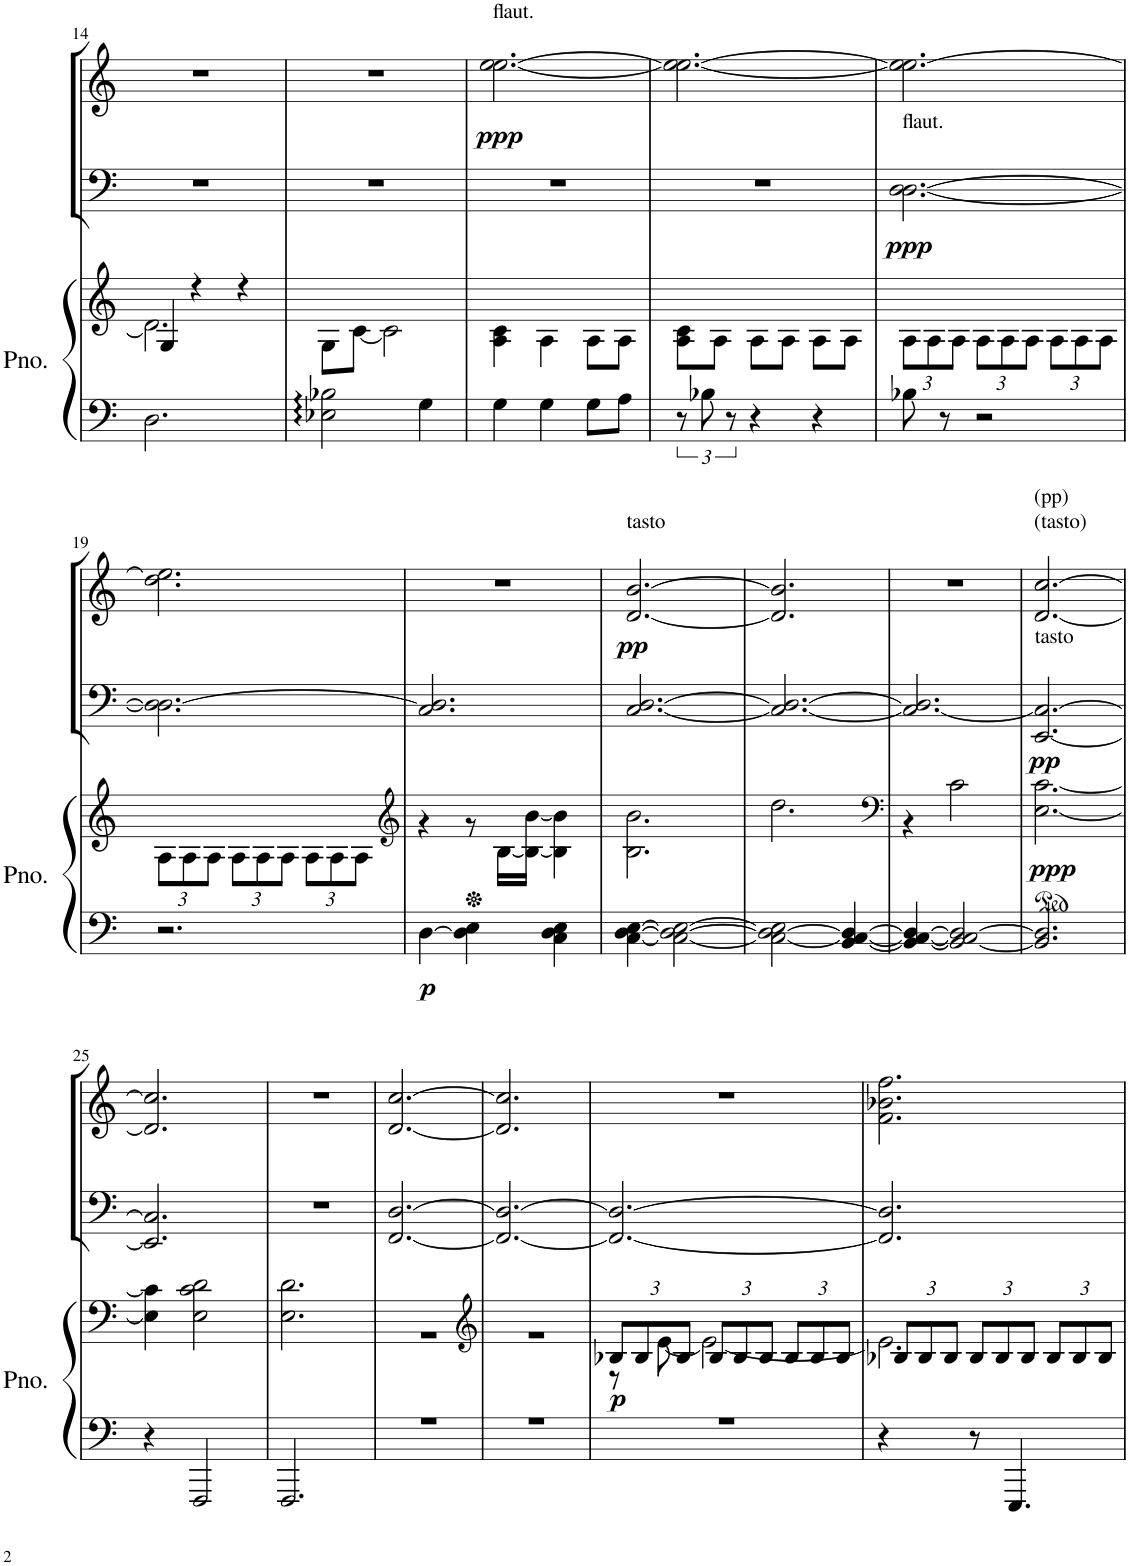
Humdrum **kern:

**kern	**kern	**dynam	**kern	**dynam	**kern	**dynam
*part3	*part3	*part3	*part2	*part2	*part1	*part1
*staff4	*staff3	*staff3/4	*staff2	*staff2	*staff1	*staff1
*I"Piano	*	*	*I"Violoncello	*	*I"Violin I	*
*I'Pno.	*	*	*I'Vc	*	*I'Vln	*
!!LO:PB:g=z
*clefF4	*clefG2	*	*clefF4	*	*clefG2	*
*k[]	*k[]	*	*k[]	*	*k[]	*
*M3/4	*M3/4	*	*M3/4	*	*M3/4	*
=14	=14	=14	=14	=14	=14	=14
*	*^	*	*	*	*	*
2.D\	4G/	2.d\]	.	2.r	.	2.r	.
.	4r	.	.	.	.	.	.
.	4r	.	.	.	.	.	.
=15	=15	=15	=15	=15	=15	=15	=15
2E-X\: 2B-X\:	2.ryy	8G\L	.	2.r	.	2.r	.
.	.	[8c\J	.	.	.	.	.
.	.	2c\]	.	.	.	.	.
4G\	.	.	.	.	.	.	.
=16	=16	=16	=16	=16	=16	=16	=16
!	!	!	!	!	!	!LO:TX:a:t=flaut.	!
!	!	!	!	!	!	!	!LO:DY:b
4G\	2.ryy	4A\ 4c\	.	2.r	.	[2.ee\ [2.ee\	ppp
4G\	.	4A\	.	.	.	.	.
8G\L	.	8A\L	.	.	.	.	.
8A\J	.	8A\J	.	.	.	.	.
=17	=17	=17	=17	=17	=17	=17	=17
12r	2.ryy	8A\ 8c\L	.	2.r	.	2.ee\_ 2.ee\_	.
12B-X\	.	.	.	.	.	.	.
.	.	8A\J	.	.	.	.	.
12r	.	.	.	.	.	.	.
4r	.	8A\L	.	.	.	.	.
.	.	8A\J	.	.	.	.	.
4r	.	8A\L	.	.	.	.	.
.	.	8A\J	.	.	.	.	.
=18	=18	=18	=18	=18	=18	=18	=18
*	*	*Xbrackettup	*	*	*	*	*
!	!	!	!	!LO:TX:a:t=flaut.	!	!	!
!	!	!	!	!	!LO:DY:b	!	!
8B-X\	2.ryy	12A\L	.	[2.D\ [2.D\	ppp	2.ee\_ 2.ee\]	.
.	.	12A\	.	.	.	.	.
8r	.	.	.	.	.	.	.
.	.	12A\J	.	.	.	.	.
2r	.	12A\L	.	.	.	.	.
.	.	12A\	.	.	.	.	.
.	.	12A\J	.	.	.	.	.
.	.	12A\L	.	.	.	.	.
.	.	12A\	.	.	.	.	.
.	.	12A\J	.	.	.	.	.
!!LO:LB:g=z
=19	=19	=19	=19	=19	=19	=19	=19
2.r	2.ryy	12A\L	.	2.D\_ 2.D\]	.	2.dd\ 2.ee\]	.
.	.	12A\	.	.	.	.	.
.	.	12A\J	.	.	.	.	.
.	.	12A\L	.	.	.	.	.
.	.	12A\	.	.	.	.	.
.	.	12A\J	.	.	.	.	.
.	.	12A\L	.	.	.	.	.
.	.	12A\	.	.	.	.	.
.	.	12A\J	.	.	.	.	.
=20	=20	=20	=20	=20	=20	=20	=20
*	*clefG2	*	*	*	*	*	*
!	!	!	!LO:DY:b=2	!	!	!	!
[4D\	2.ryy	4r	p	2.C/ 2.D/]	.	2.r	.
4D\] 4E\	.	8r	.	.	.	.	.
.	.	[16B\LL	.	.	.	.	.
.	.	16B\_ [16b\JJ	.	.	.	.	.
4C\ 4D\ 4E\	.	4B\] 4b\]	.	.	.	.	.
=21	=21	=21	=21	=21	=21	=21	=21
!	!	!	!	!	!	!LO:TX:a:t=tasto	!
!	!	!	!	!	!	!	!LO:DY:b
[4C\ [4D\ [4E\	2.ryy	2.B\ 2.b\	.	[2.C/ [2.D/	.	[2.d/ [2.b/	pp
2C\_ 2D\_ 2E\_	.	.	.	.	.	.	.
=22	=22	=22	=22	=22	=22	=22	=22
2C\_ 2D\_ 2E\]	2.ryy	2.dd\	.	2.C/_ 2.D/_	.	2.d/] 2.b/]	.
[4BB/ 4C/_ 4D/_	.	.	.	.	.	.	.
=23	=23	=23	=23	=23	=23	=23	=23
*	*clefF4	*	*	*	*	*	*
4BB/_ 4C/_ 4D/_	2.ryy	4r	.	2.C/_ 2.D/]	.	2.r	.
2BB/_ 2C/] 2D/_	.	2c\	.	.	.	.	.
=24	=24	=24	=24	=24	=24	=24	=24
!	!	!	!	!	!	!LO:TX:a:t=(tasto)	!
!	!	!	!	!	!	!LO:TX:a:t=(pp)	!
!	!	!	!	!LO:TX:a:t=tasto	!	!	!
!	!	!	!LO:DY:b	!	!LO:DY:b	!	!
2.BB/] 2.D/]	2.ryy	[2.E\ [2.c\	ppp	[2.EE/ 2.C/_	pp	[2.d/ [2.cc/	.
!!LO:LB:g=z
=25	=25	=25	=25	=25	=25	=25	=25
4r	2.ryy	4E\] 4c\]	.	2.EE/] 2.C/]	.	2.d/] 2.cc/]	.
2FFF/	.	2E\ 2c\ 2d\	.	.	.	.	.
=26	=26	=26	=26	=26	=26	=26	=26
2.FFF/	2.ryy	2.E\ 2.d\	.	2.r	.	2.r	.
=27	=27	=27	=27	=27	=27	=27	=27
*^	*	*	*	*	*	*	*
2.ryy	2.r	2.ryy	2.r	.	[2.FF/ [2.D/	.	[2.d/ [2.cc/	.
=28	=28	=28	=28	=28	=28	=28	=28	=28
*	*	*clefG2	*	*	*	*	*	*
2.ryy	2.r	2.ryy	2.r	.	2.FF/_ 2.D/_	.	2.d/] 2.cc/]	.
=29	=29	=29	=29	=29	=29	=29	=29	=29
!	!	!	!	!LO:DY:b	!	!	!	!
2.ryy	2.r	12B-X/L	8r	p	2.FF/_ 2.D/_	.	2.r	.
.	.	12B-/	.	.	.	.	.	.
.	.	.	[8e\	.	.	.	.	.
.	.	12B-/J	.	.	.	.	.	.
.	.	12B-/L	2e\_	.	.	.	.	.
.	.	12B-/	.	.	.	.	.	.
.	.	12B-/J	.	.	.	.	.	.
.	.	12B-/L	.	.	.	.	.	.
.	.	12B-/	.	.	.	.	.	.
.	.	12B-/J	.	.	.	.	.	.
*v	*v	*	*	*	*	*	*	*
=30	=30	=30	=30	=30	=30	=30	=30
4r	12B-X/L	2.e\]	.	2.FF/] 2.D/]	.	2.f\ 2.b-X\ 2.ff\	.
.	12B-/	.	.	.	.	.	.
.	12B-/J	.	.	.	.	.	.
8r	12B-/L	.	.	.	.	.	.
.	12B-/	.	.	.	.	.	.
4.EEE/	.	.	.	.	.	.	.
.	12B-/J	.	.	.	.	.	.
.	12B-/L	.	.	.	.	.	.
.	12B-/	.	.	.	.	.	.
.	12B-/J	.	.	.	.	.	.
*	*v	*v	*	*	*	*	*
=	=	=	=	=	=	=
*-	*-	*-	*-	*-	*-	*-
